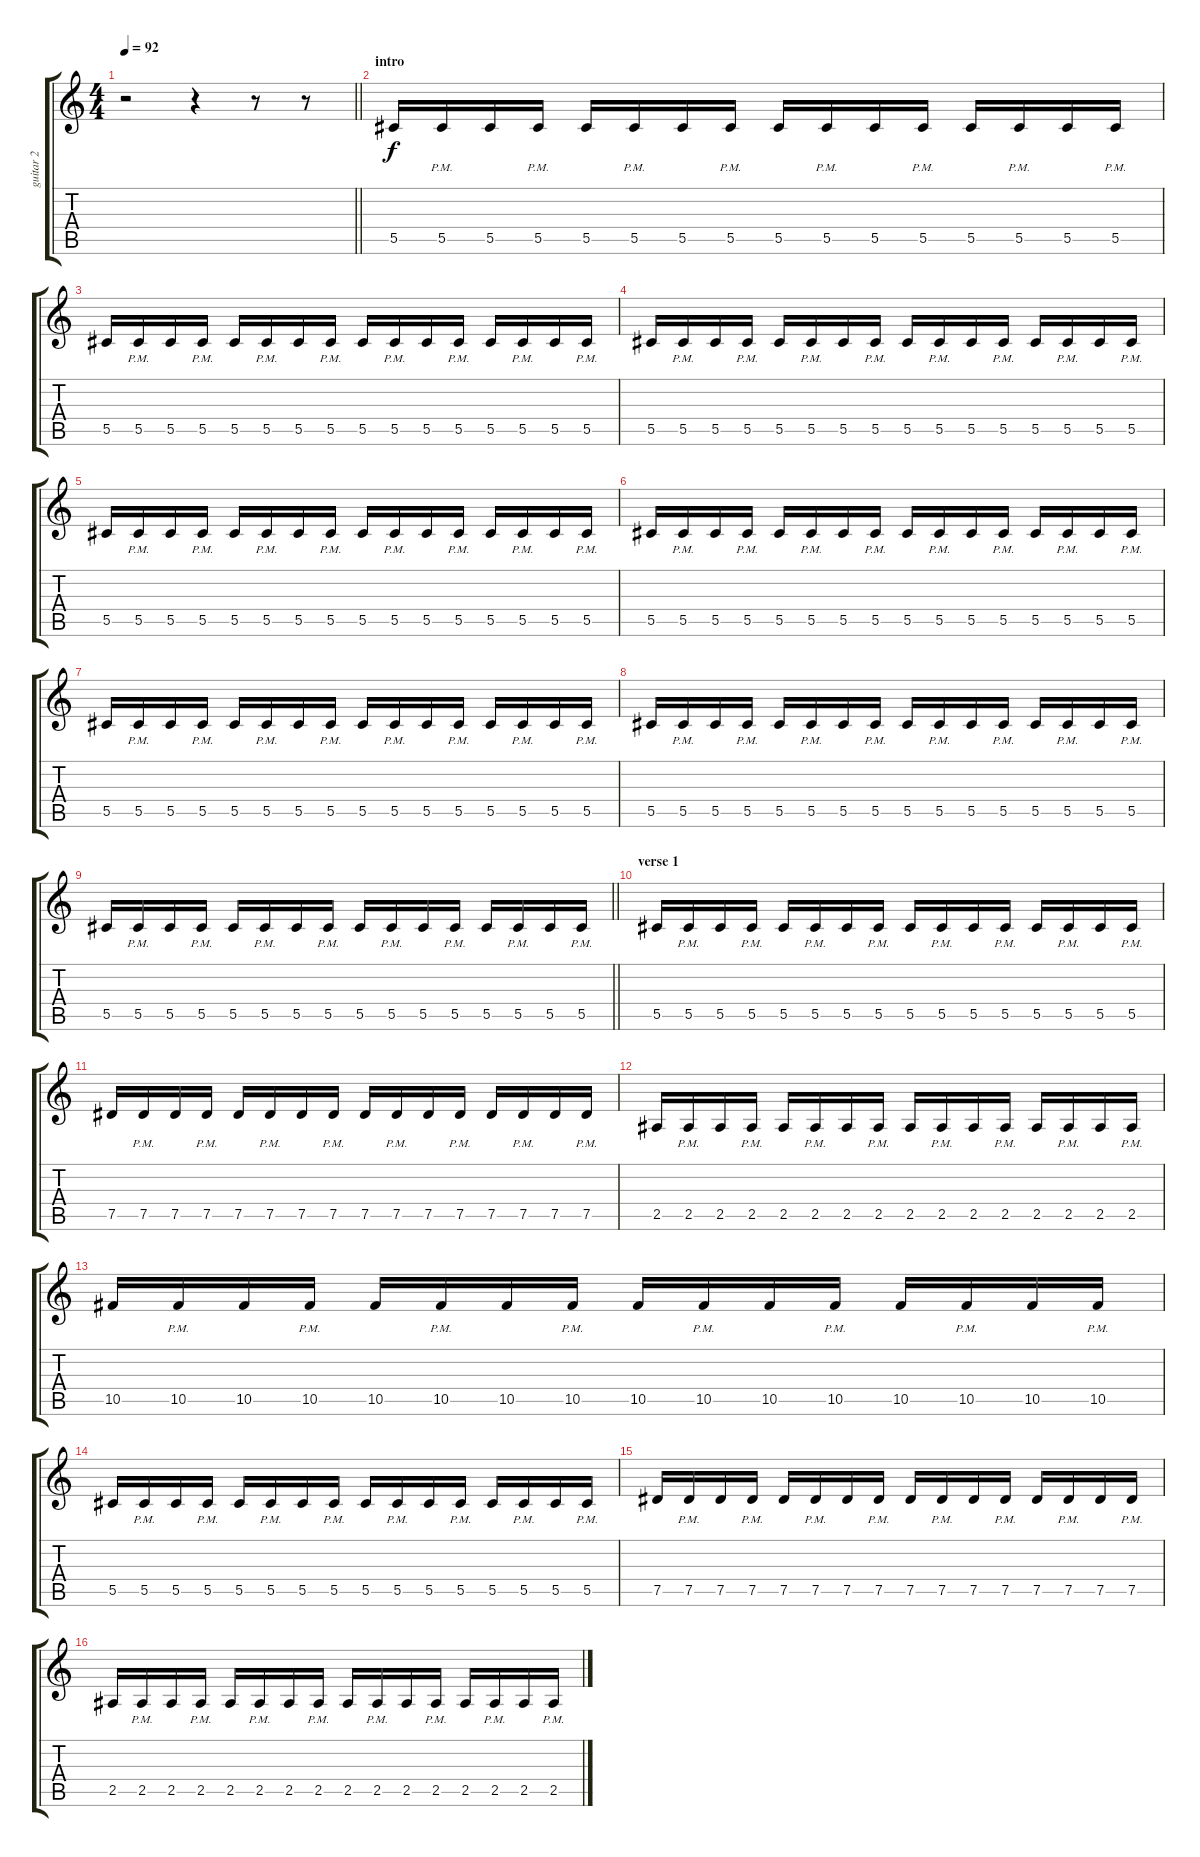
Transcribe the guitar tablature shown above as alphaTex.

\track ("guitar 2" "guitar 2") {instrument electricguitarclean}
\staff {score tabs}
\tuning (Eb4 Bb3 Gb3 Db3 Ab2 Eb2) {hide}
\ts (4 4)
\tempo 92
\clef g2
\barLineRight lightlight
\ks c
r.2{dy f instrument electricguitarclean} r.4 r.8 r.8 |
\section ("" "intro")
5.5.16 5.5{pm}.16 5.5.16 5.5{pm}.16 5.5.16 5.5{pm}.16 5.5.16 5.5{pm}.16 5.5.16 5.5{pm}.16 5.5.16 5.5{pm}.16 5.5.16 5.5{pm}.16 5.5.16 5.5{pm}.16 |
5.5.16 5.5{pm}.16 5.5.16 5.5{pm}.16 5.5.16 5.5{pm}.16 5.5.16 5.5{pm}.16 5.5.16 5.5{pm}.16 5.5.16 5.5{pm}.16 5.5.16 5.5{pm}.16 5.5.16 5.5{pm}.16 |
5.5.16 5.5{pm}.16 5.5.16 5.5{pm}.16 5.5.16 5.5{pm}.16 5.5.16 5.5{pm}.16 5.5.16 5.5{pm}.16 5.5.16 5.5{pm}.16 5.5.16 5.5{pm}.16 5.5.16 5.5{pm}.16 |
5.5.16 5.5{pm}.16 5.5.16 5.5{pm}.16 5.5.16 5.5{pm}.16 5.5.16 5.5{pm}.16 5.5.16 5.5{pm}.16 5.5.16 5.5{pm}.16 5.5.16 5.5{pm}.16 5.5.16 5.5{pm}.16 |
5.5.16 5.5{pm}.16 5.5.16 5.5{pm}.16 5.5.16 5.5{pm}.16 5.5.16 5.5{pm}.16 5.5.16 5.5{pm}.16 5.5.16 5.5{pm}.16 5.5.16 5.5{pm}.16 5.5.16 5.5{pm}.16 |
5.5.16 5.5{pm}.16 5.5.16 5.5{pm}.16 5.5.16 5.5{pm}.16 5.5.16 5.5{pm}.16 5.5.16 5.5{pm}.16 5.5.16 5.5{pm}.16 5.5.16 5.5{pm}.16 5.5.16 5.5{pm}.16 |
5.5.16 5.5{pm}.16 5.5.16 5.5{pm}.16 5.5.16 5.5{pm}.16 5.5.16 5.5{pm}.16 5.5.16 5.5{pm}.16 5.5.16 5.5{pm}.16 5.5.16 5.5{pm}.16 5.5.16 5.5{pm}.16 |
\barLineRight lightlight
5.5.16 5.5{pm}.16 5.5.16 5.5{pm}.16 5.5.16 5.5{pm}.16 5.5.16 5.5{pm}.16 5.5.16 5.5{pm}.16 5.5.16 5.5{pm}.16 5.5.16 5.5{pm}.16 5.5.16 5.5{pm}.16 |
\section ("" "verse 1 ")
5.5.16 5.5{pm}.16 5.5.16 5.5{pm}.16 5.5.16 5.5{pm}.16 5.5.16 5.5{pm}.16 5.5.16 5.5{pm}.16 5.5.16 5.5{pm}.16 5.5.16 5.5{pm}.16 5.5.16 5.5{pm}.16 |
7.5.16 7.5{pm}.16 7.5.16 7.5{pm}.16 7.5.16 7.5{pm}.16 7.5.16 7.5{pm}.16 7.5.16 7.5{pm}.16 7.5.16 7.5{pm}.16 7.5.16 7.5{pm}.16 7.5.16 7.5{pm}.16 |
2.5.16 2.5{pm}.16 2.5.16 2.5{pm}.16 2.5.16 2.5{pm}.16 2.5.16 2.5{pm}.16 2.5.16 2.5{pm}.16 2.5.16 2.5{pm}.16 2.5.16 2.5{pm}.16 2.5.16 2.5{pm}.16 |
10.5.16 10.5{pm}.16 10.5.16 10.5{pm}.16 10.5.16 10.5{pm}.16 10.5.16 10.5{pm}.16 10.5.16 10.5{pm}.16 10.5.16 10.5{pm}.16 10.5.16 10.5{pm}.16 10.5.16 10.5{pm}.16 |
5.5.16 5.5{pm}.16 5.5.16 5.5{pm}.16 5.5.16 5.5{pm}.16 5.5.16 5.5{pm}.16 5.5.16 5.5{pm}.16 5.5.16 5.5{pm}.16 5.5.16 5.5{pm}.16 5.5.16 5.5{pm}.16 |
7.5.16 7.5{pm}.16 7.5.16 7.5{pm}.16 7.5.16 7.5{pm}.16 7.5.16 7.5{pm}.16 7.5.16 7.5{pm}.16 7.5.16 7.5{pm}.16 7.5.16 7.5{pm}.16 7.5.16 7.5{pm}.16 |
2.5.16 2.5{pm}.16 2.5.16 2.5{pm}.16 2.5.16 2.5{pm}.16 2.5.16 2.5{pm}.16 2.5.16 2.5{pm}.16 2.5.16 2.5{pm}.16 2.5.16 2.5{pm}.16 2.5.16 2.5{pm}.16
